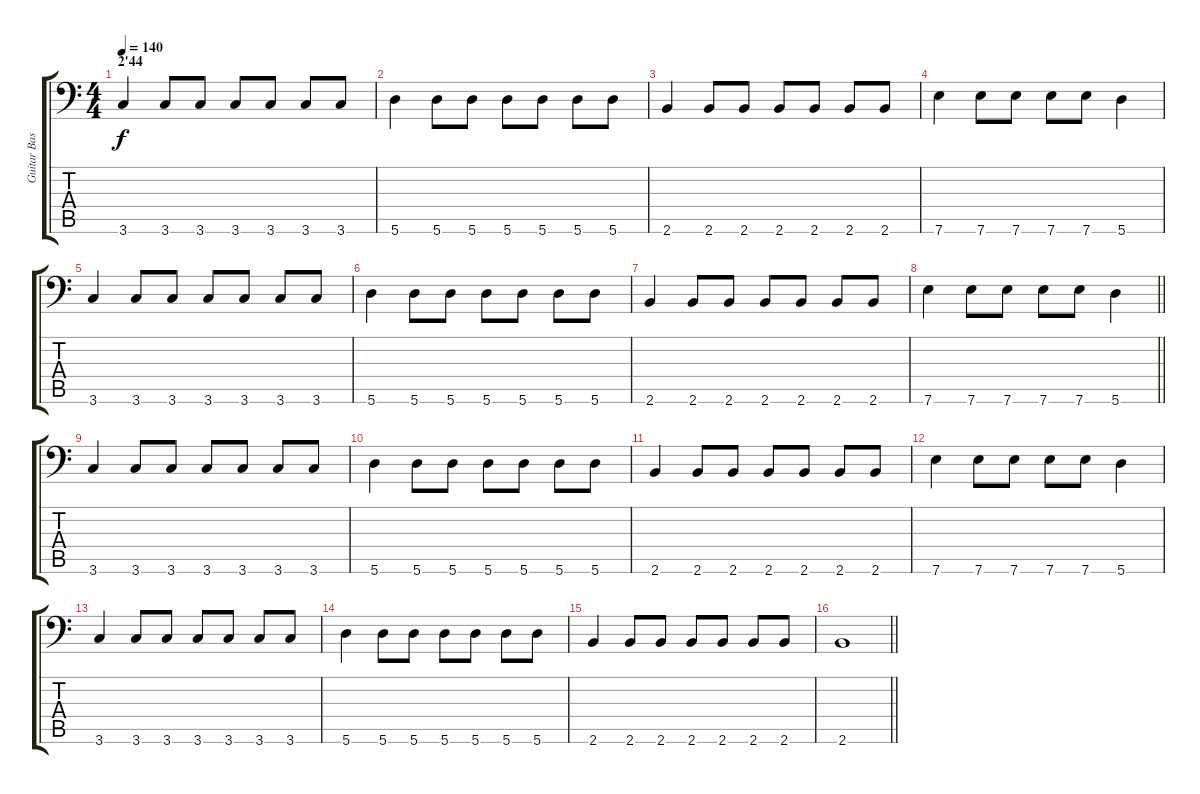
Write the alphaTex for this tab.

\track ("Guitar Bass" "Guitar Bas") {instrument electricbasspick}
\staff {score tabs}
\tuning (B3 Gb3 D3 A2 E2 A1) {hide}
\ts (4 4)
\section ("" "2'44")
\tempo 140
\clef f4
\ks c
3.6.4{dy f} 3.6.8 3.6.8 3.6.8 3.6.8 3.6.8 3.6.8 |
5.6.4 5.6.8 5.6.8 5.6.8 5.6.8 5.6.8 5.6.8 |
2.6.4 2.6.8 2.6.8 2.6.8 2.6.8 2.6.8 2.6.8 |
7.6.4 7.6.8 7.6.8 7.6.8 7.6.8 5.6.4 |
3.6.4 3.6.8 3.6.8 3.6.8 3.6.8 3.6.8 3.6.8 |
5.6.4 5.6.8 5.6.8 5.6.8 5.6.8 5.6.8 5.6.8 |
2.6.4 2.6.8 2.6.8 2.6.8 2.6.8 2.6.8 2.6.8 |
\barLineRight lightlight
7.6.4 7.6.8 7.6.8 7.6.8 7.6.8 5.6.4 |
3.6.4 3.6.8 3.6.8 3.6.8 3.6.8 3.6.8 3.6.8 |
5.6.4 5.6.8 5.6.8 5.6.8 5.6.8 5.6.8 5.6.8 |
2.6.4 2.6.8 2.6.8 2.6.8 2.6.8 2.6.8 2.6.8 |
7.6.4 7.6.8 7.6.8 7.6.8 7.6.8 5.6.4 |
3.6.4 3.6.8 3.6.8 3.6.8 3.6.8 3.6.8 3.6.8 |
5.6.4 5.6.8 5.6.8 5.6.8 5.6.8 5.6.8 5.6.8 |
2.6.4 2.6.8 2.6.8 2.6.8 2.6.8 2.6.8 2.6.8 |
\barLineRight lightlight
2.6.1
